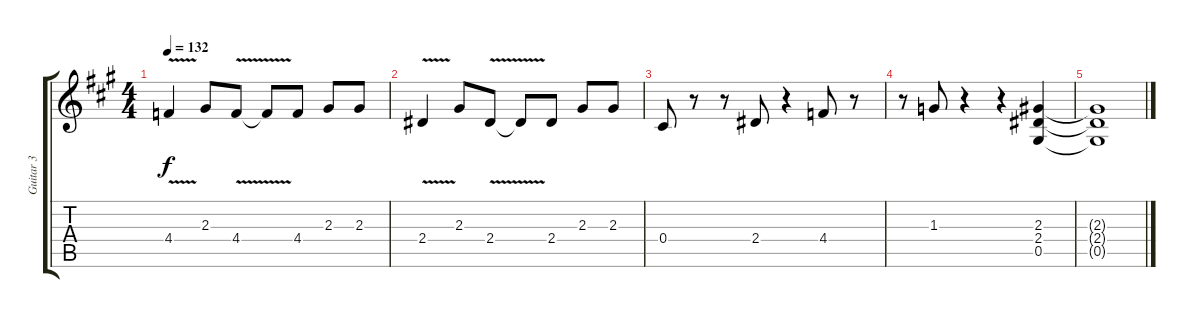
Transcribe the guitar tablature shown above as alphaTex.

\track ("Guitar 3" "Guitar 3") {instrument distortionguitar}
\staff {score tabs}
\tuning (Eb4 Bb3 Gb3 Db3 Ab2 Eb2) {hide}
\ts (4 4)
\tempo 132
\clef g2
\ks a
4.4{v}.4{dy f} 2.3.8 4.4{v}.8 4.4{t}.8 4.4.8 2.3.8 2.3.8 |
2.4{v}.4 2.3.8 2.4{v}.8 2.4{t}.8 2.4.8 2.3.8 2.3.8 |
0.4.8 r.8 r.8 2.4.8 r.4 4.4.8 r.8 |
r.8 1.3.8 r.4 r.4 (2.3 2.4 0.5).4 |
(2.3{t} 2.4{t} 0.5{t}).1
